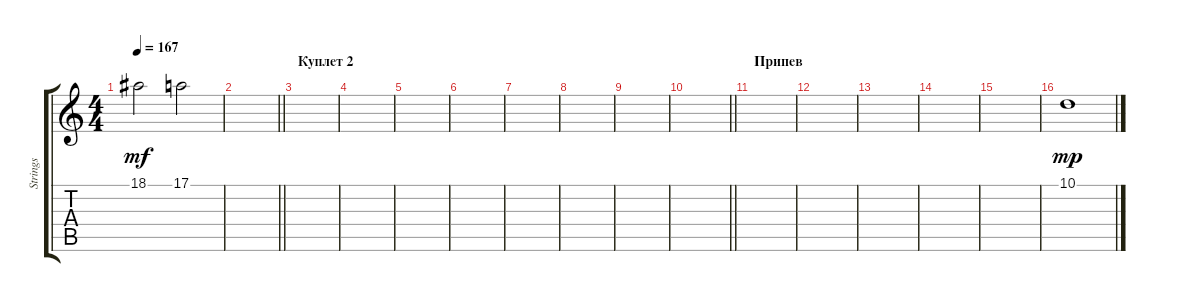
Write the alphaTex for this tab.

\track ("Strings" "Strings") {instrument stringensemble1}
\staff {score tabs}
\tuning (E4 B3 G3 D3 A2 E2) {hide}
\ts (4 4)
\tempo 167
\clef g2
\ks c
18.1.2{dy mf} 17.1.2 |
\barLineRight lightlight
|
\section ("" "Куплет 2")
|
|
|
|
|
|
|
\barLineRight lightlight
|
\section ("" "Припев")
|
|
|
|
|
10.1.1{dy mp}
